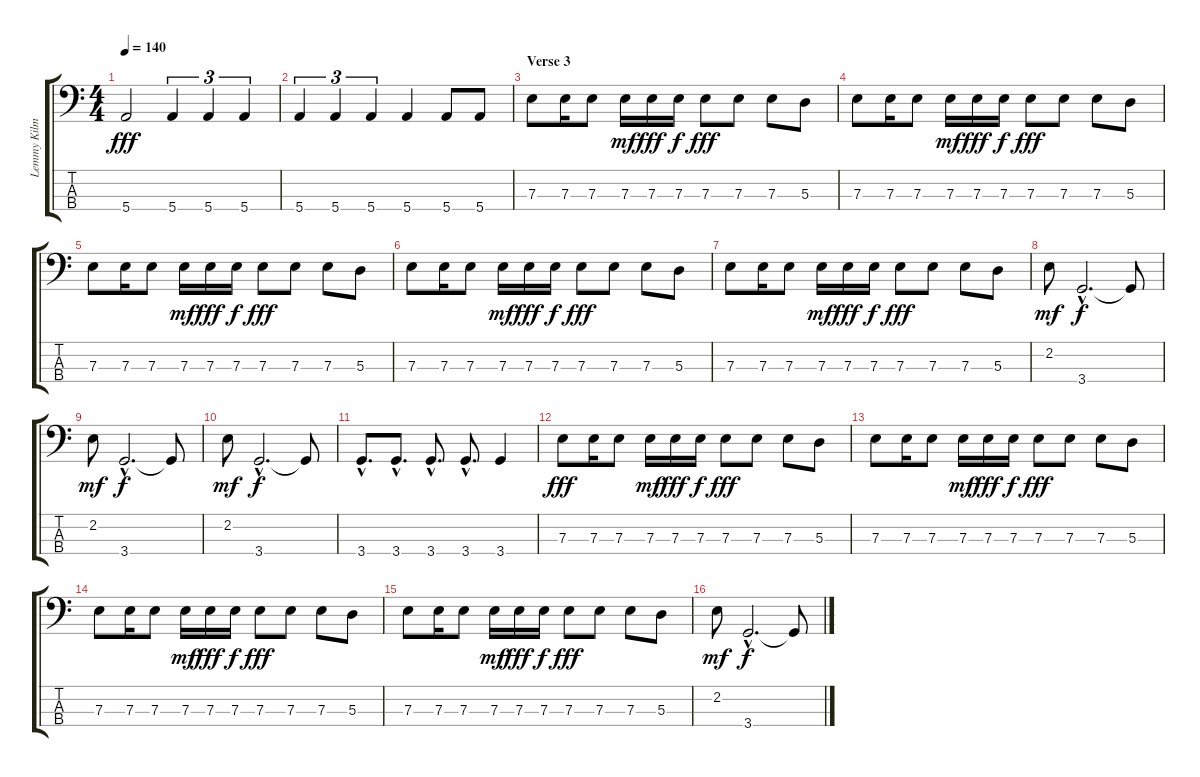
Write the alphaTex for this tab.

\track ("Lemmy Kilmister (Bass)" "Lemmy Kilm") {instrument distortionguitar}
\staff {score tabs}
\tuning (G2 D2 A1 E1) {hide}
\ts (4 4)
\tempo 140
\clef f4
\ks c
5.4.2{dy fff} 5.4.4{tu (3 2)} 5.4.4{tu (3 2)} 5.4.4{tu (3 2)} |
5.4.4{tu (3 2)} 5.4.4{tu (3 2)} 5.4.4{tu (3 2)} 5.4.4 5.4.8 5.4.8 |
\section ("" "Verse 3")
7.3.8 7.3.16 7.3.8 7.3.16{dy mf} 7.3.16{dy fff} 7.3.16{dy f} 7.3.8{dy fff} 7.3.8 7.3.8 5.3.8 |
7.3.8 7.3.16 7.3.8 7.3.16{dy mf} 7.3.16{dy fff} 7.3.16{dy f} 7.3.8{dy fff} 7.3.8 7.3.8 5.3.8 |
7.3.8 7.3.16 7.3.8 7.3.16{dy mf} 7.3.16{dy fff} 7.3.16{dy f} 7.3.8{dy fff} 7.3.8 7.3.8 5.3.8 |
7.3.8 7.3.16 7.3.8 7.3.16{dy mf} 7.3.16{dy fff} 7.3.16{dy f} 7.3.8{dy fff} 7.3.8 7.3.8 5.3.8 |
7.3.8 7.3.16 7.3.8 7.3.16{dy mf} 7.3.16{dy fff} 7.3.16{dy f} 7.3.8{dy fff} 7.3.8 7.3.8 5.3.8 |
2.2.8{dy mf} 3.4{hac}.2{d dy f} 3.4{t}.8 |
2.2.8{dy mf} 3.4{hac}.2{d dy f} 3.4{t}.8 |
2.2.8{dy mf} 3.4{hac}.2{d dy f} 3.4{t}.8 |
3.4{hac}.8{d} 3.4{hac}.8{d} 3.4{hac}.8{d} 3.4{hac}.8{d} 3.4.4 |
7.3.8{dy fff} 7.3.16 7.3.8 7.3.16{dy mf} 7.3.16{dy fff} 7.3.16{dy f} 7.3.8{dy fff} 7.3.8 7.3.8 5.3.8 |
7.3.8 7.3.16 7.3.8 7.3.16{dy mf} 7.3.16{dy fff} 7.3.16{dy f} 7.3.8{dy fff} 7.3.8 7.3.8 5.3.8 |
7.3.8 7.3.16 7.3.8 7.3.16{dy mf} 7.3.16{dy fff} 7.3.16{dy f} 7.3.8{dy fff} 7.3.8 7.3.8 5.3.8 |
7.3.8 7.3.16 7.3.8 7.3.16{dy mf} 7.3.16{dy fff} 7.3.16{dy f} 7.3.8{dy fff} 7.3.8 7.3.8 5.3.8 |
2.2.8{dy mf} 3.4{hac}.2{d dy f} 3.4{t}.8
